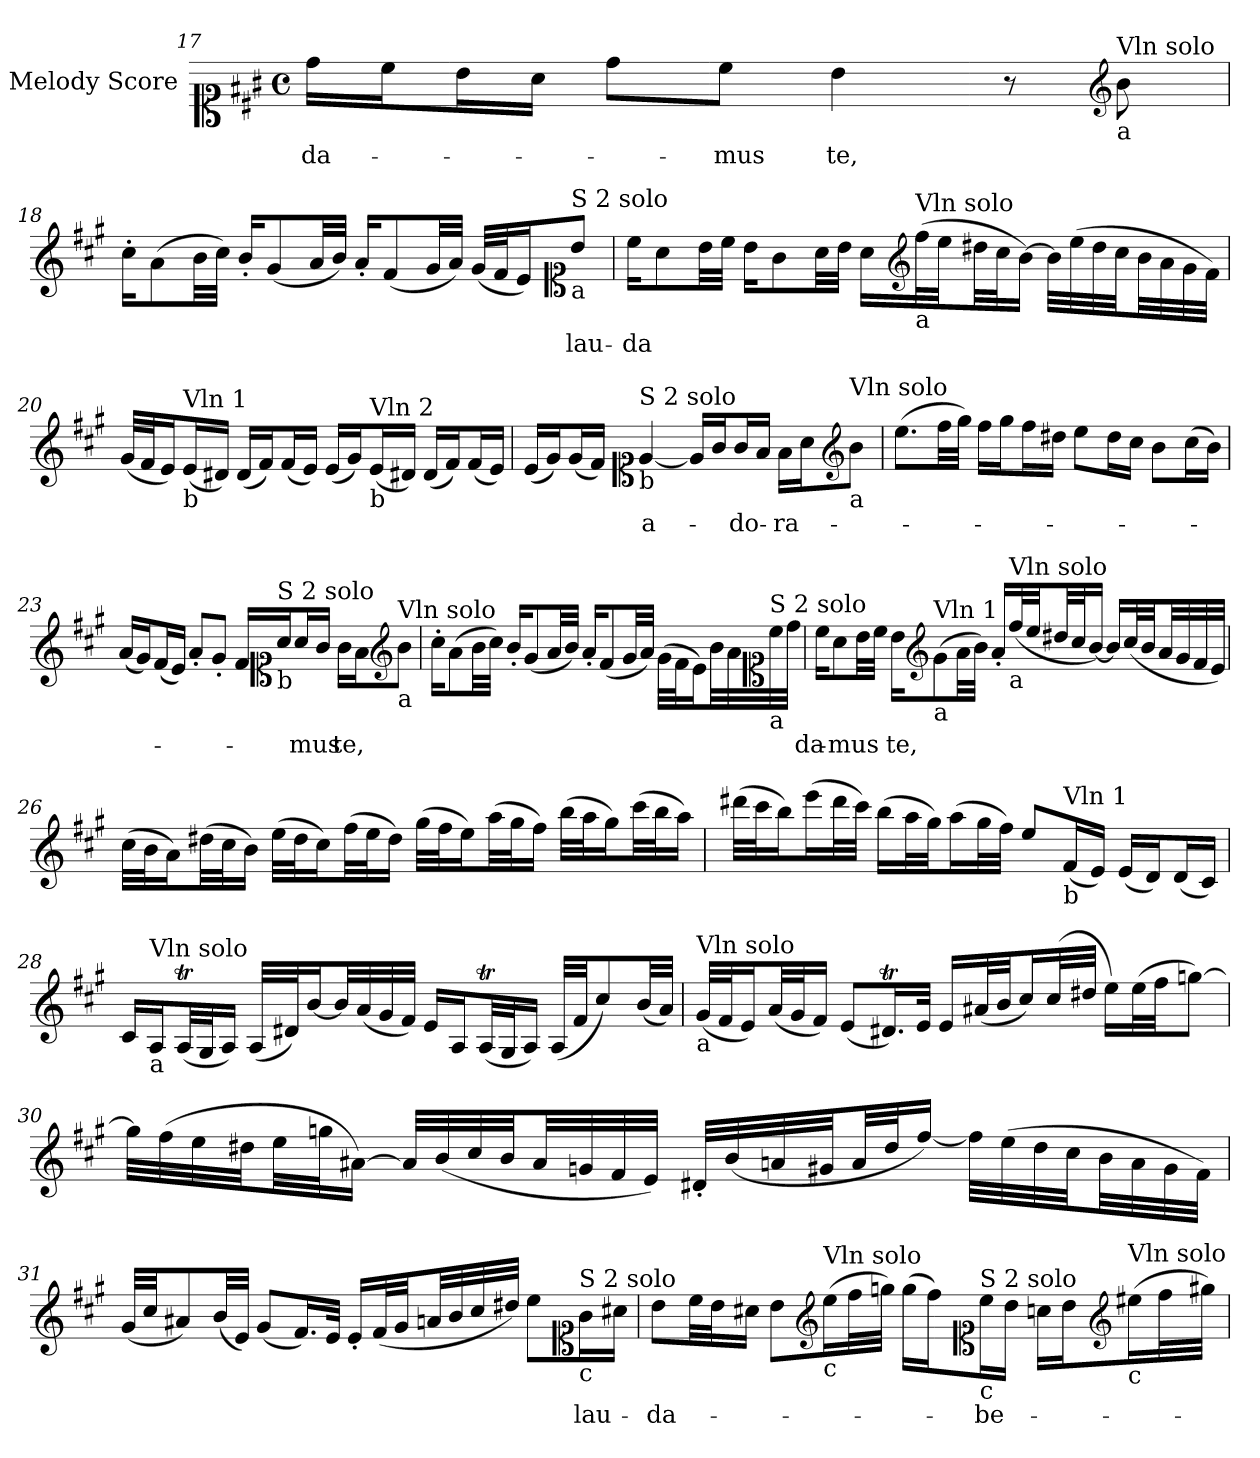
**kern	**text
*part1	*part1
*staff1	*staff1
*I"Melody Score	*
*clefC1	*
*k[f#c#g#]	*
*M4/4	*
*met(c)	*
=17	=17
!	!LO:LY:b
16dd\LL	-da-
16cc#\J	.
16b\L	.
16a\JJ	.
8dd\L	.
!	!LO:LY:b
8cc#\J	-mus
!	!LO:LY:b
4b\	te,
8r	.
*clefG2	*
!LO:TX:a:t=Vln solo	!
!LO:TX:b:t=a	!
8b\	.
=18	=18
16cc#'\KL	.
(8a\	.
32b\LL	.
32cc#\JJJ)	.
16b'/KL	.
(8g#/	.
32a/LL	.
32b/JJJ)	.
16a'/KL	.
(8f#/	.
32g#/LL	.
32a/JJJ)	.
(32g#/LLL	.
32f#/J	.
16e/J)	.
*clefC1	*
!LO:TX:a:t=S 2 solo	!
!LO:TX:b:t=a	!
!	!LO:LY:b
8b/J	lau-
=19	=19
!	!LO:LY:b
16cc#\KL	-da
8a\	.
32b\LL	.
32cc#\JJJ	.
16b\KL	.
8g#\	.
32a\LL	.
32b\JJJ	.
16a\LL	.
*clefG2	*
!LO:TX:a:t=Vln solo	!
!LO:TX:b:t=a	!
(32ff#\L	.
32ee\JJ	.
32dd#X\LL	.
32cc#\J	.
[16b\JJ)	.
32b\LLL]	.
(32ee\	.
32dd#\	.
32cc#\JJ	.
32b\LL	.
32a\	.
32g#\	.
32f#\JJJ)	.
=20	=20
(32g#/LLL	.
32f#/J	.
16e/J)	.
!LO:TX:a:t=Vln 1	!
!LO:TX:b:t=b	!
(16e/L	.
16d#X/JJ)	.
(16d#/LL	.
16f#/J)	.
(16f#/L	.
16e/JJ)	.
(16e/LL	.
16g#/J)	.
!LO:TX:a:t=Vln 2	!
!LO:TX:b:t=b	!
(16e/L	.
16d#X/JJ)	.
(16d#/LL	.
16f#/J)	.
(16f#/L	.
16e/JJ)	.
=21	=21
(16e/LL	.
16g#/J)	.
(16g#/L	.
16f#/JJ)	.
*clefC1	*
!LO:TX:a:t=S 2 solo	!
!LO:TX:b:t=b	!
!	!LO:LY:b
[4e/	a-
16e/LL]	.
16g#/J	.
!	!LO:LY:b
16g#/L	-do-
16f#/JJ	.
!	!LO:LY:b
16f#\LL	-ra-
16a\J	.
*clefG2	*
!LO:TX:a:t=Vln solo	!
!LO:TX:b:t=a	!
8b\J	.
=22	=22
(8.ee\L	.
32ff#\LL	.
32gg#\JJJ)	.
16ff#\LL	.
16gg#\J	.
16ff#\L	.
16dd#X\JJ	.
8ee\L	.
16dd#\L	.
16cc#\JJ	.
8b\L	.
(16cc#\L	.
16b\JJ)	.
=23	=23
(16a/LL	.
16g#/J)	.
(16f#/L	.
16e/JJ)	.
8a'/L	.
8g#'/J	.
16f#/LL	.
*clefC1	*
!LO:TX:a:t=S 2 solo	!
!LO:TX:b:t=b	!
16a/J	.
!	!LO:LY:b
16a/L	-mus
16g#/JJ	.
!	!LO:LY:b
16g#\LL	te,
16f#\J	.
*clefG2	*
!LO:TX:a:t=Vln solo	!
!LO:TX:b:t=a	!
8b\J	.
=24	=24
16cc#'\KL	.
(8a\	.
32b\LL	.
32cc#\JJJ)	.
16b'/KL	.
(8g#/	.
32a/LL	.
32b/JJJ)	.
16a'/KL	.
(8f#/	.
32g#/LL	.
32a/JJJ)	.
(32g#\LLL	.
32f#\J	.
16e\J)	.
32b\LL	.
32a\	.
*clefC1	*
!LO:TX:a:t=S 2 solo	!
!LO:TX:b:t=a	!
32cc#\	.
32dd\JJJ	.
=25	=25
!	!LO:LY:b
16cc#\KL	-da-
!	!LO:LY:b
8a\	-mus
32b\LL	.
32cc#\JJJ	.
!	!LO:LY:b
16b\KL	te,
*clefG2	*
!LO:TX:a:t=Vln 1	!
!LO:TX:b:t=a	!
(8g#\	.
32a\LL	.
32b\JJJ)	.
16a'/LL	.
!LO:TX:a:t=Vln solo	!
!LO:TX:b:t=a	!
(32ff#/L	.
32ee/JJ	.
32dd#X/LL	.
32cc#/J	.
[16b/JJ)	.
16b/LL]	.
(32cc#/L	.
32b/JJ	.
32a/LL	.
32g#/	.
32f#/	.
32e/JJJ)	.
=26	=26
(32cc#\LLL	.
32b\J	.
16a\J)	.
(32dd#X\LL	.
32cc#\J	.
16b\JJ)	.
(32ee\LLL	.
32dd#\J	.
16cc#\J)	.
(32ff#\LL	.
32ee\J	.
16dd#\JJ)	.
(32gg#\LLL	.
32ff#\J	.
16ee\J)	.
(32aa\LL	.
32gg#\J	.
16ff#\JJ)	.
(32bb\LLL	.
32aa\J	.
16gg#\J)	.
(32ccc#\LL	.
32bb\J	.
16aa\JJ)	.
=27	=27
(32ddd#X\LLL	.
32ccc#\J	.
16bb\J)	.
(16eee\L	.
32ddd#\L	.
32ccc#\JJJ)	.
(16bb\LL	.
32aa\L	.
32gg#\JJ)	.
(16aa\L	.
32gg#\L	.
32ff#\JJJ)	.
8ee/L	.
!LO:TX:a:t=Vln 1	!
!LO:TX:b:t=b	!
(16f#/L	.
16e/JJ)	.
(16e/LL	.
16d/J)	.
(16d/L	.
16c#/JJ)	.
=28	=28
16c#/LL	.
!LO:TX:a:t=Vln solo	!
!LO:TX:b:t=a	!
16A/J	.
(32AT/LL	.
32G#/J	.
16A/JJ)	.
(32A/LLL	.
32d#X/J)	.
[16b/J	.
32b/LL]	.
(32a/	.
32g#/	.
32f#/JJJ)	.
16e/LL	.
16A/J	.
(32AT/LL	.
32G#/J	.
16A/JJ)	.
(32A/LLL	.
32f#/JJ	.
8cc#/)	.
(32b/LL	.
32a/JJJ)	.
=29	=29
!LO:TX:a:t=Vln solo	!
!LO:TX:b:t=a	!
(32g#/LLL	.
32f#/J	.
16e/J)	.
(32a/LL	.
32g#/J	.
16f#/JJ)	.
(8e/L	.
16.d#Xt/L)	.
32e/JJk	.
16e/LL	.
(32a#X/L	.
32b/JJ	.
16cc#/L)	.
(32cc#/L	.
32dd#X/JJJ	.
16ee\LL)	.
(32ee\L	.
32ff#\JJ	.
[8ggn\J)	.
=30	=30
32gg\LLL]	.
(32ff#\	.
32ee\	.
32dd#X\JJ	.
32ee\LL	.
32ggn\J	.
[16a#X\JJ)	.
32a#/LLL]	.
(32b/	.
32cc#/	.
32b/JJ	.
32a#/LL	.
32gn/	.
32f#/	.
32e/JJJ)	.
32d#X'/LLL	.
(32b/	.
32an/	.
32g#X/JJ	.
32a/LL	.
32dd#/J	.
[16ff#/JJ)	.
32ff#\LLL]	.
(32ee\	.
32dd#\	.
32cc#\JJ	.
32b\LL	.
32a\	.
32g#\	.
32f#\JJJ)	.
=31	=31
(32g#/LLL	.
32cc#/JJ	.
8a#X/)	.
(32b/LL	.
32e/JJJ)	.
(8g#/L	.
16.f#/L)	.
32e/JJk	.
16e'/LL	.
(32f#/L	.
32g#/JJ	.
32an/LL	.
32b/	.
32cc#/	.
32dd#X/JJJ)	.
8ee\L	.
*clefC1	*
!LO:TX:a:t=S 2 solo	!
!LO:TX:b:t=c	!
!	!LO:LY:b
16g#\L	lau-
16a#X\JJ	.
=32	=32
!	!LO:LY:b
8b\L	-da-
32cc#\LL	.
32b\J	.
16a#X\JJ	.
8b\L	.
*clefG2	*
!LO:TX:a:t=Vln solo	!
!LO:TX:b:t=c	!
(16ee\L	.
32ff#\L	.
32ggn\JJJ)	.
(16gg\LL	.
16ff#\J)	.
*clefC1	*
!LO:TX:a:t=S 2 solo	!
!LO:TX:b:t=c	!
!	!LO:LY:b
16cc#\L	be-
16b\JJ	.
16an\LL	.
16b\J	.
*clefG2	*
!LO:TX:a:t=Vln solo	!
!LO:TX:b:t=c	!
(16ee#X\L	.
32ff#\L	.
32gg#X\JJJ)	.
=	=
*-	*-
